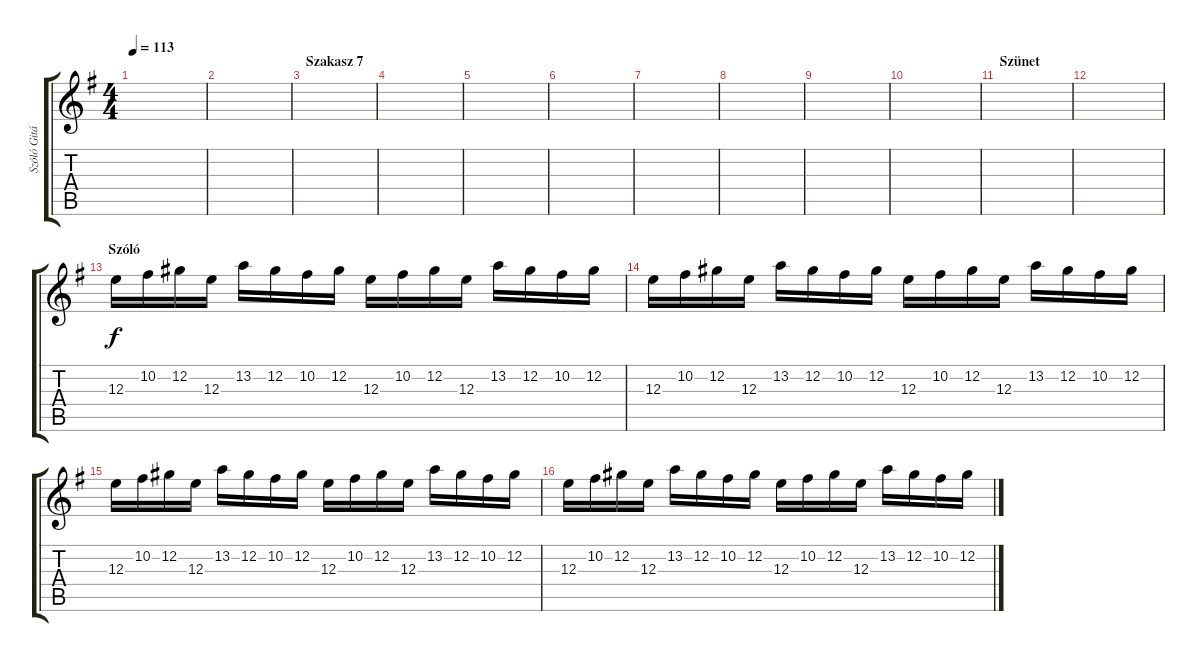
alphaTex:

\track ("Szóló Gitár 2" "Szóló Gitá") {instrument overdrivenguitar}
\staff {score tabs}
\tuning (Db4 Ab3 E3 B2 Gb2 Db2) {hide}
\ts (4 4)
\tempo 113
\clef g2
\ks g
|
|
\section ("" "Szakasz 7")
|
|
|
|
|
|
|
|
\section ("" "Szünet")
|
|
\section ("" "Szóló")
12.3.16 10.2.16 12.2.16 12.3.16 13.2.16 12.2.16 10.2.16 12.2.16 12.3.16 10.2.16 12.2.16 12.3.16 13.2.16 12.2.16 10.2.16 12.2.16 |
12.3.16 10.2.16 12.2.16 12.3.16 13.2.16 12.2.16 10.2.16 12.2.16 12.3.16 10.2.16 12.2.16 12.3.16 13.2.16 12.2.16 10.2.16 12.2.16 |
12.3.16 10.2.16 12.2.16 12.3.16 13.2.16 12.2.16 10.2.16 12.2.16 12.3.16 10.2.16 12.2.16 12.3.16 13.2.16 12.2.16 10.2.16 12.2.16 |
12.3.16 10.2.16 12.2.16 12.3.16 13.2.16 12.2.16 10.2.16 12.2.16 12.3.16 10.2.16 12.2.16 12.3.16 13.2.16 12.2.16 10.2.16 12.2.16
